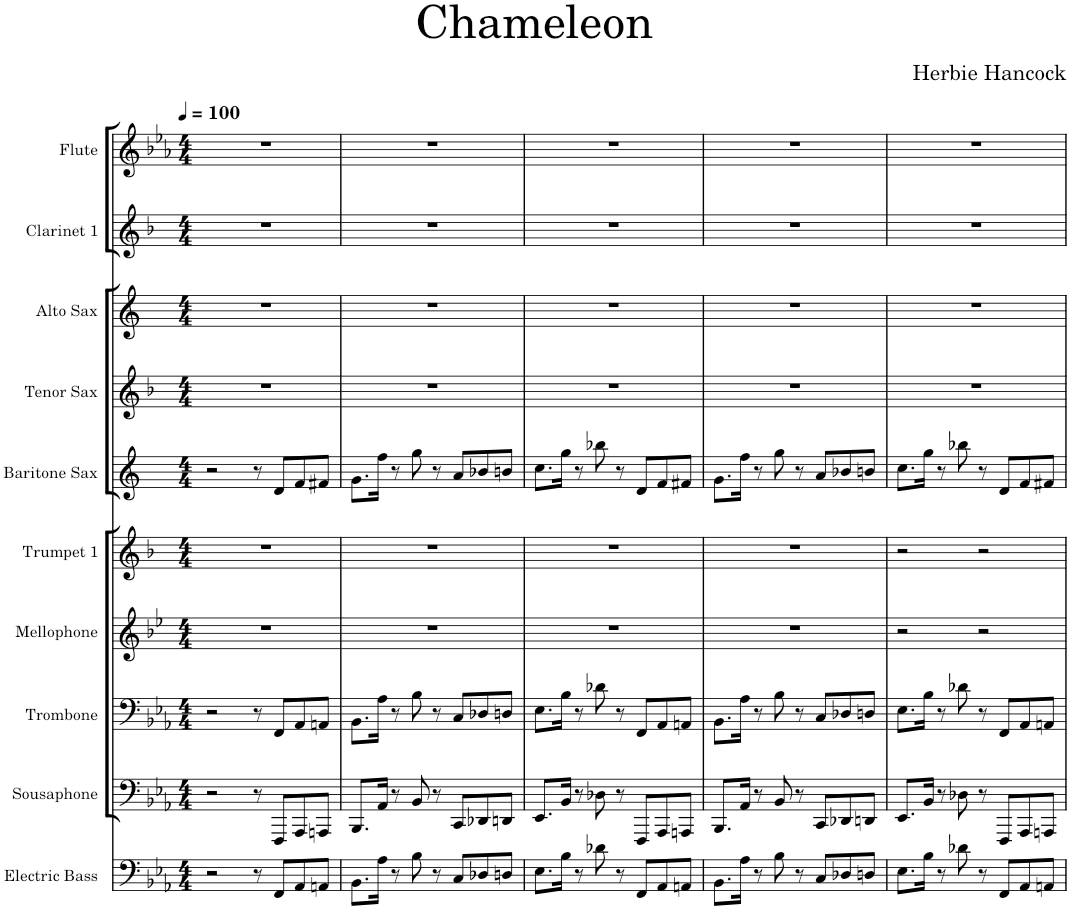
**kern	**kern	**kern	**kern	**kern	**kern	**kern	**kern	**kern	**kern
*part10	*part9	*part8	*part7	*part6	*part5	*part4	*part3	*part2	*part1
*staff10	*staff9	*staff8	*staff7	*staff6	*staff5	*staff4	*staff3	*staff2	*staff1
*I"Electric Bass	*I"Sousaphone	*I"Trombone	*I"Mellophone	*I"Trumpet 1	*I"Baritone Sax	*I"Tenor Sax	*I"Alto Sax	*I"Clarinet 1	*I"Flute
*I'El. B.	*I'Sphn.	*I'Tbn.	*I'Mph.	*I'Tpt. 1	*I'Bar. Sax.	*I'T. Sax.	*I'A. Sax.	*I'Cl. 1	*I'Fl.
*clefF4	*clefF4	*clefF4	*clefG2	*clefG2	*clefG2	*clefG2	*clefG2	*clefG2	*clefG2
*Trd7c12	*	*	*Trd4c7	*Trd1c2	*Trd12c21	*Trd8c14	*Trd5c9	*Trd1c2	*
*k[b-e-a-]	*k[b-e-a-]	*k[b-e-a-]	*k[b-e-]	*k[b-]	*k[]	*k[b-]	*k[]	*k[b-]	*k[b-e-a-]
*M4/4	*M4/4	*M4/4	*M4/4	*M4/4	*M4/4	*M4/4	*M4/4	*M4/4	*M4/4
*MM100	*MM100	*MM100	*MM100	*MM100	*MM100	*MM100	*MM100	*MM100	*MM100
=1	=1	=1	=1	=1	=1	=1	=1	=1	=1
2r	2r	2r	1r	1r	2r	1r	1r	1r	1r
8r	8r	8r	.	.	8r	.	.	.	.
8FF/L	8FFF/L	8FF/L	.	.	8d/L	.	.	.	.
8AA-/	8AAA-/	8AA-/	.	.	8f/	.	.	.	.
8AAn/J	8AAAn/J	8AAn/J	.	.	8f#X/J	.	.	.	.
=2	=2	=2	=2	=2	=2	=2	=2	=2	=2
8.BB-\L	8.BBB-/L	8.BB-\L	1r	1r	8.g\L	1r	1r	1r	1r
16A-\Jk	16AA-/Jk	16A-\Jk	.	.	16ff\Jk	.	.	.	.
8r	8r	8r	.	.	8r	.	.	.	.
8B-\	8BB-/	8B-\	.	.	8gg\	.	.	.	.
8r	8r	8r	.	.	8r	.	.	.	.
8C/L	8CC/L	8C/L	.	.	8a/L	.	.	.	.
8D-X/	8DD-X/	8D-X/	.	.	8b-X/	.	.	.	.
8Dn/J	8DDn/J	8Dn/J	.	.	8bn/J	.	.	.	.
=3	=3	=3	=3	=3	=3	=3	=3	=3	=3
8.E-\L	8.EE-/L	8.E-\L	1r	1r	8.cc\L	1r	1r	1r	1r
16B-\Jk	16BB-/Jk	16B-\Jk	.	.	16gg\Jk	.	.	.	.
8r	8r	8r	.	.	8r	.	.	.	.
8d-X\	8D-X\	8d-X\	.	.	8bb-X\	.	.	.	.
8r	8r	8r	.	.	8r	.	.	.	.
8FF/L	8FFF/L	8FF/L	.	.	8d/L	.	.	.	.
8AA-/	8AAA-/	8AA-/	.	.	8f/	.	.	.	.
8AAn/J	8AAAn/J	8AAn/J	.	.	8f#X/J	.	.	.	.
=4	=4	=4	=4	=4	=4	=4	=4	=4	=4
8.BB-\L	8.BBB-/L	8.BB-\L	1r	1r	8.g\L	1r	1r	1r	1r
16A-\Jk	16AA-/Jk	16A-\Jk	.	.	16ff\Jk	.	.	.	.
8r	8r	8r	.	.	8r	.	.	.	.
8B-\	8BB-/	8B-\	.	.	8gg\	.	.	.	.
8r	8r	8r	.	.	8r	.	.	.	.
8C/L	8CC/L	8C/L	.	.	8a/L	.	.	.	.
8D-X/	8DD-X/	8D-X/	.	.	8b-X/	.	.	.	.
8Dn/J	8DDn/J	8Dn/J	.	.	8bn/J	.	.	.	.
=5	=5	=5	=5	=5	=5	=5	=5	=5	=5
8.E-\L	8.EE-/L	8.E-\L	2r	2r	8.cc\L	1r	1r	1r	1r
16B-\Jk	16BB-/Jk	16B-\Jk	.	.	16gg\Jk	.	.	.	.
8r	8r	8r	.	.	8r	.	.	.	.
8d-X\	8D-X\	8d-X\	.	.	8bb-X\	.	.	.	.
8r	8r	8r	2r	2r	8r	.	.	.	.
8FF/L	8FFF/L	8FF/L	.	.	8d/L	.	.	.	.
8AA-/	8AAA-/	8AA-/	.	.	8f/	.	.	.	.
8AAn/J	8AAAn/J	8AAn/J	.	.	8f#X/J	.	.	.	.
=	=	=	=	=	=	=	=	=	=
*-	*-	*-	*-	*-	*-	*-	*-	*-	*-
